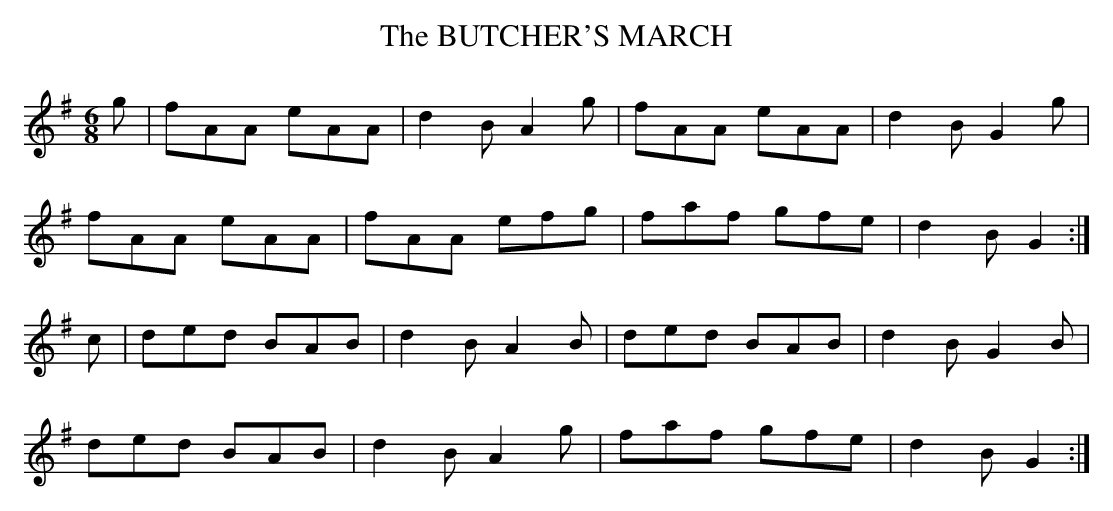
X:1
T:BUTCHER'S MARCH, The
M:6/8
L:1/8
K:G
g|fAA eAA|d2B A2g|fAA eAA|d2B G2g|
fAA eAA|fAA efg|faf gfe|d2B G2 :|
c|ded BAB|d2B A2B|ded BAB|d2B G2B|
ded BAB|d2B A2g|faf gfe|d2B G2 :|
